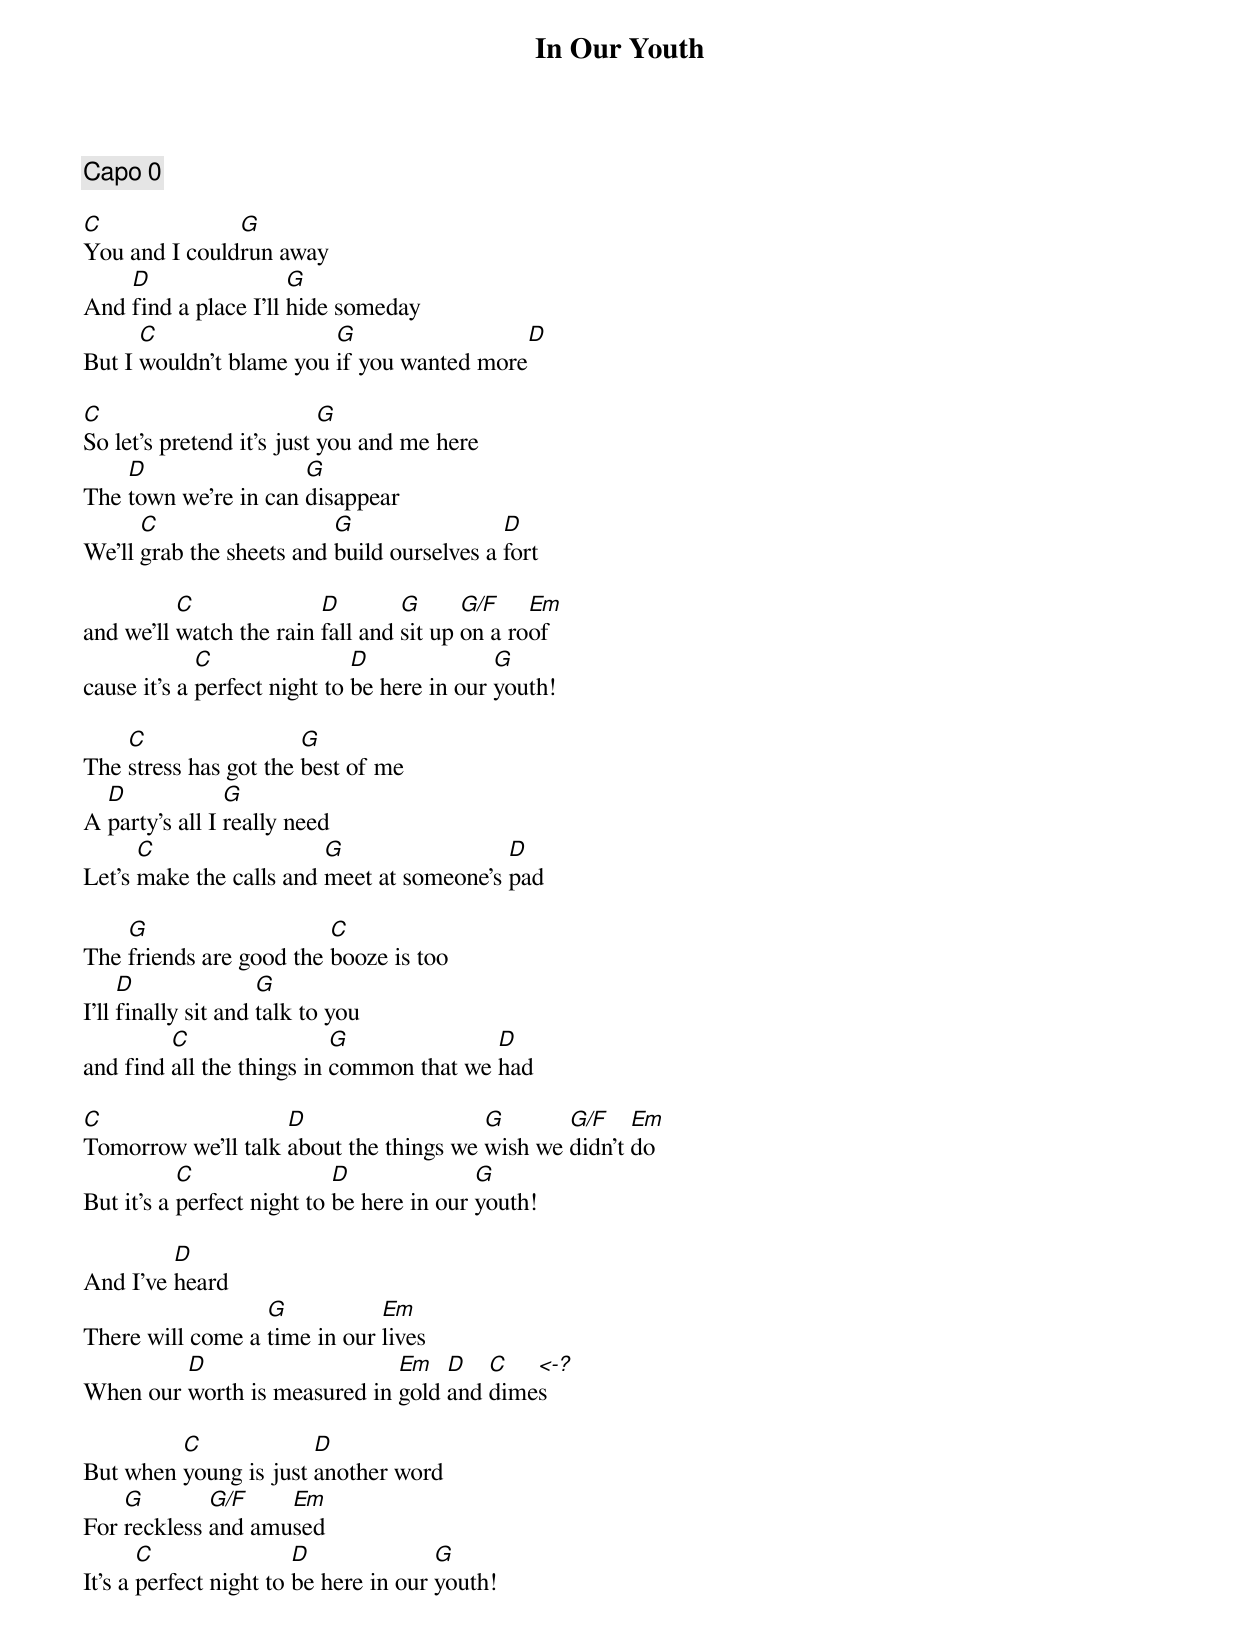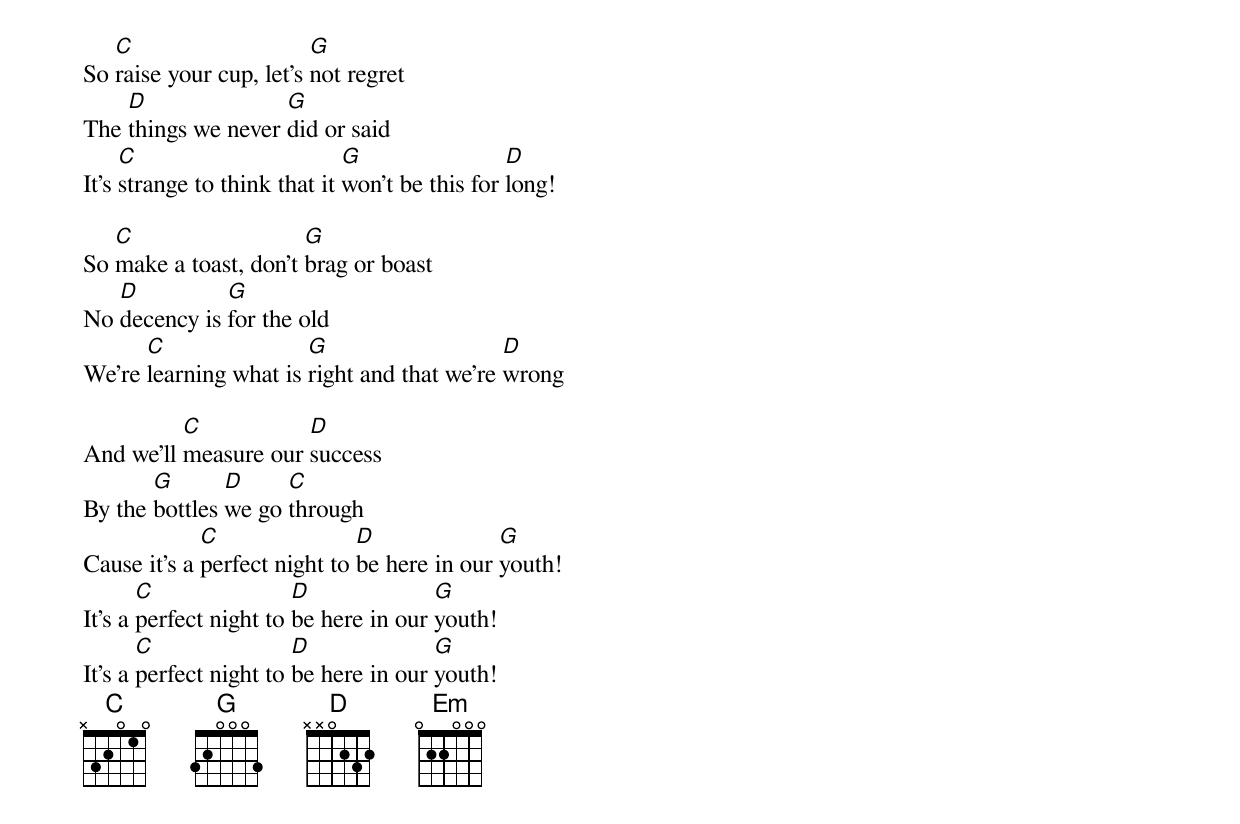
{title:In Our Youth}
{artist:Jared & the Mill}
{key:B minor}
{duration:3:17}
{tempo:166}
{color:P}

{comment: Capo 0}

[C]You and I could[G]run away
And [D]find a place I'll [G]hide someday
But I [C]wouldn't blame you [G]if you wanted more[D]

[C]So let's pretend it's just [G]you and me here
The [D]town we're in can [G]disappear
We'll [C]grab the sheets and [G]build ourselves a [D]fort

and we'll [C]watch the rain [D]fall and [G]sit up [G/F]on a ro[Em]of
cause it's a [C]perfect night to [D]be here in our [G]youth!

The [C]stress has got the [G]best of me
A [D]party's all I [G]really need
Let's [C]make the calls and [G]meet at someone's [D]pad

The [G]friends are good the [C]booze is too
I'll [D]finally sit and [G]talk to you
and find [C]all the things in [G]common that we [D]had

[C]Tomorrow we'll talk [D]about the things we [G]wish we [G/F]didn't [Em]do
But it's a [C]perfect night to [D]be here in our [G]youth!

And I've [D]heard
There will come a [G]time in our [Em]lives
When our [D]worth is measured in [Em]gold [D]and [C]dime[<-?]s

But when [C]young is just [D]another word
For [G]reckless [G/F]and amu[Em]sed
It's a [C]perfect night to [D]be here in our [G]youth!

So [C]raise your cup, let's [G]not regret
The [D]things we never [G]did or said
It's [C]strange to think that it [G]won't be this for [D]long!

So [C]make a toast, don't [G]brag or boast
No [D]decency is [G]for the old
We're [C]learning what is [G]right and that we're [D]wrong

And we'll [C]measure our [D]success
By the [G]bottles [D]we go [C]through
Cause it's a [C]perfect night to [D]be here in our [G]youth!
It's a [C]perfect night to [D]be here in our [G]youth!
It's a [C]perfect night to [D]be here in our [G]youth!
